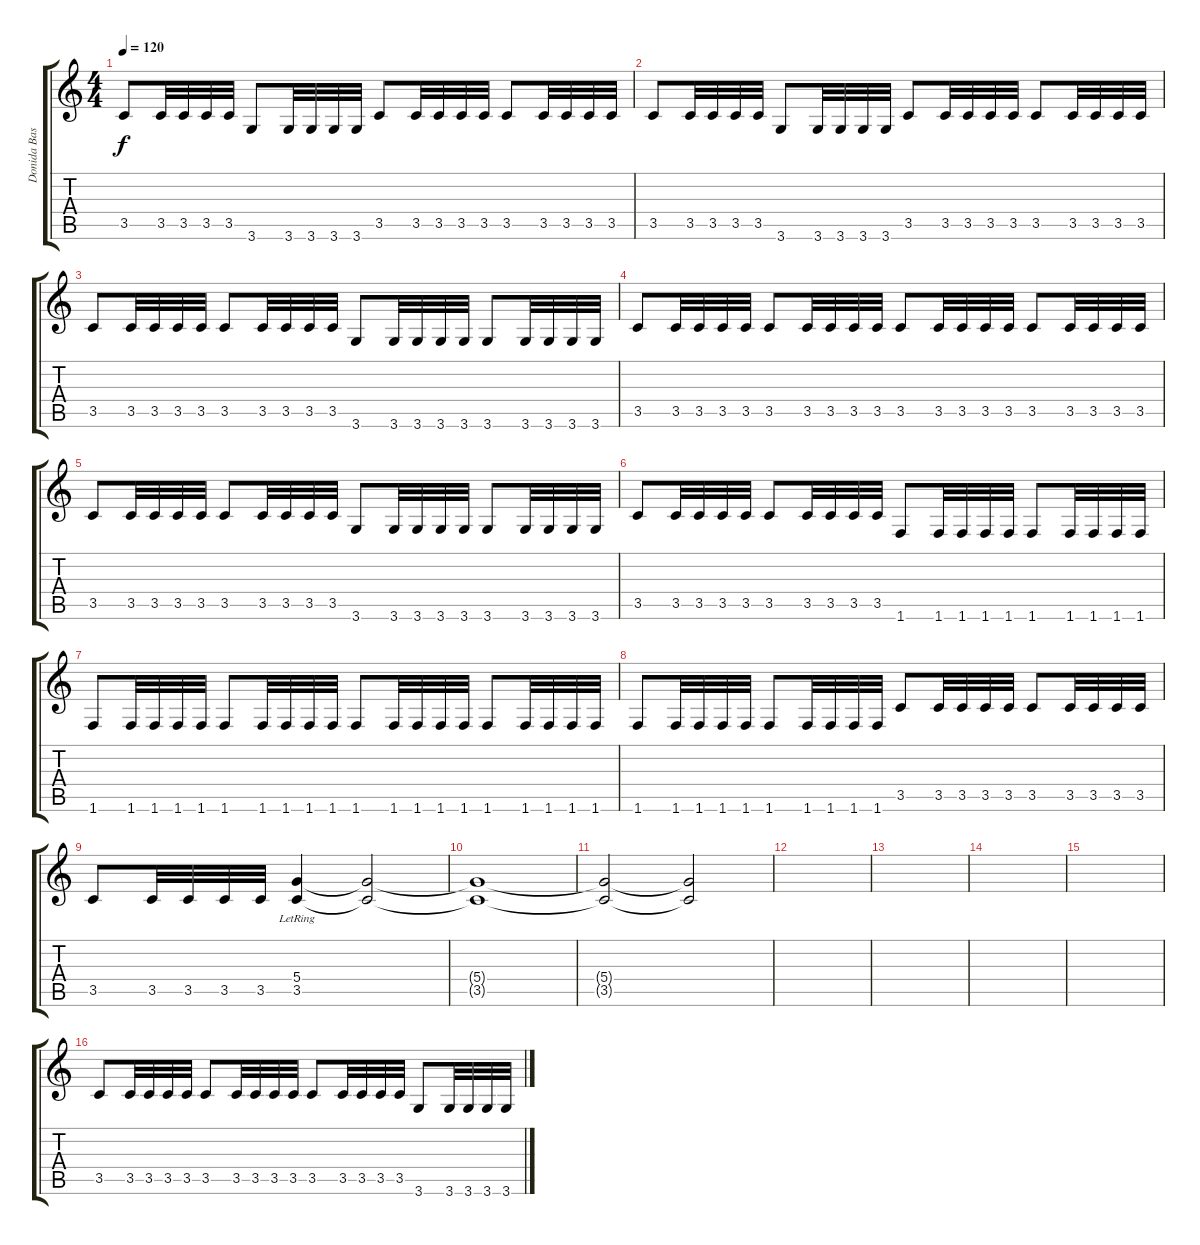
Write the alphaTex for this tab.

\track ("Donida Base" "Donida Bas") {instrument distortionguitar}
\staff {score tabs}
\tuning (E4 B3 G3 D3 A2 E2) {hide}
\ts (4 4)
\tempo 120
\clef g2
\ks c
3.5.8{dy f} 3.5.32 3.5.32 3.5.32 3.5.32 3.6.8 3.6.32 3.6.32 3.6.32 3.6.32 3.5.8 3.5.32 3.5.32 3.5.32 3.5.32 3.5.8 3.5.32 3.5.32 3.5.32 3.5.32 |
3.5.8 3.5.32 3.5.32 3.5.32 3.5.32 3.6.8 3.6.32 3.6.32 3.6.32 3.6.32 3.5.8 3.5.32 3.5.32 3.5.32 3.5.32 3.5.8 3.5.32 3.5.32 3.5.32 3.5.32 |
3.5.8 3.5.32 3.5.32 3.5.32 3.5.32 3.5.8 3.5.32 3.5.32 3.5.32 3.5.32 3.6.8 3.6.32 3.6.32 3.6.32 3.6.32 3.6.8 3.6.32 3.6.32 3.6.32 3.6.32 |
3.5.8 3.5.32 3.5.32 3.5.32 3.5.32 3.5.8 3.5.32 3.5.32 3.5.32 3.5.32 3.5.8 3.5.32 3.5.32 3.5.32 3.5.32 3.5.8 3.5.32 3.5.32 3.5.32 3.5.32 |
3.5.8 3.5.32 3.5.32 3.5.32 3.5.32 3.5.8 3.5.32 3.5.32 3.5.32 3.5.32 3.6.8 3.6.32 3.6.32 3.6.32 3.6.32 3.6.8 3.6.32 3.6.32 3.6.32 3.6.32 |
3.5.8 3.5.32 3.5.32 3.5.32 3.5.32 3.5.8 3.5.32 3.5.32 3.5.32 3.5.32 1.6.8 1.6.32 1.6.32 1.6.32 1.6.32 1.6.8 1.6.32 1.6.32 1.6.32 1.6.32 |
1.6.8 1.6.32 1.6.32 1.6.32 1.6.32 1.6.8 1.6.32 1.6.32 1.6.32 1.6.32 1.6.8 1.6.32 1.6.32 1.6.32 1.6.32 1.6.8 1.6.32 1.6.32 1.6.32 1.6.32 |
1.6.8 1.6.32 1.6.32 1.6.32 1.6.32 1.6.8 1.6.32 1.6.32 1.6.32 1.6.32 3.5.8 3.5.32 3.5.32 3.5.32 3.5.32 3.5.8 3.5.32 3.5.32 3.5.32 3.5.32 |
3.5.8 3.5.32 3.5.32 3.5.32 3.5.32 (5.4{lr} 3.5{lr}).4 (5.4{t} 3.5{t}).2 |
(5.4{t} 3.5{t}).1 |
(5.4{t} 3.5{t}).2 (5.4{t} 3.5{t}).2 |
|
|
|
|
3.5.8 3.5.32 3.5.32 3.5.32 3.5.32 3.5.8 3.5.32 3.5.32 3.5.32 3.5.32 3.5.8 3.5.32 3.5.32 3.5.32 3.5.32 3.6.8 3.6.32 3.6.32 3.6.32 3.6.32
